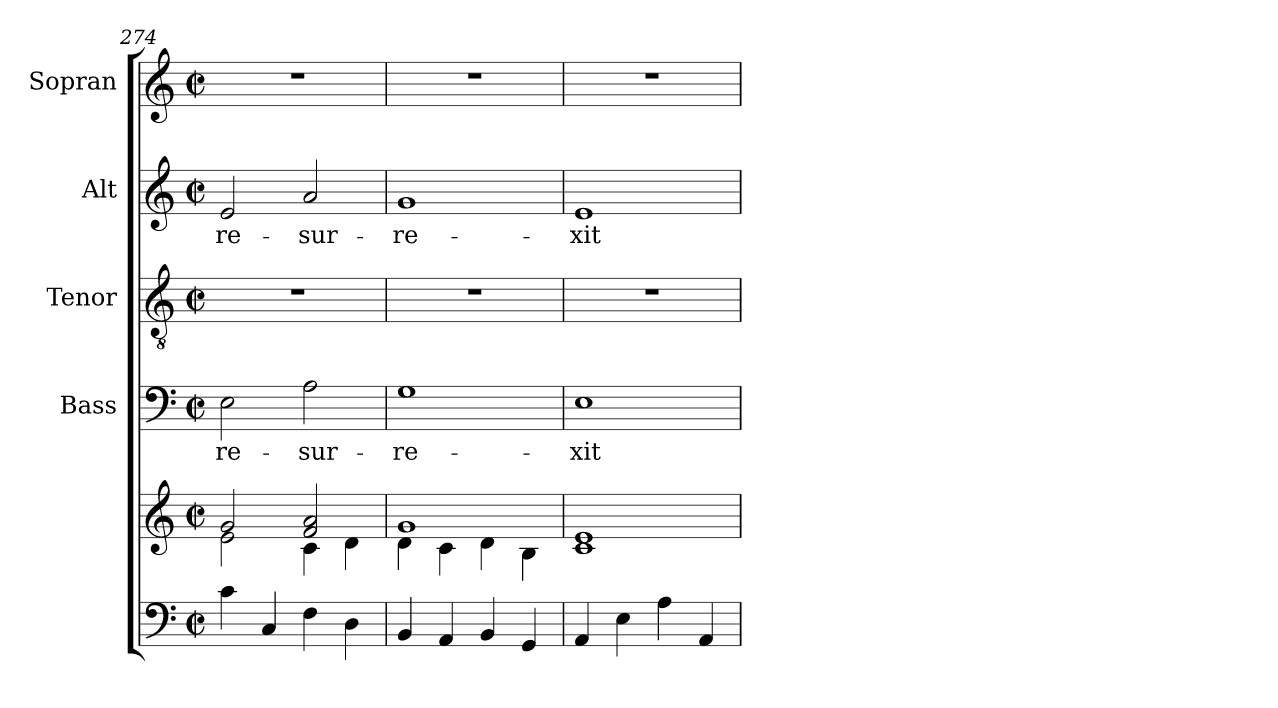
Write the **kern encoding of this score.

**kern	**kern	**kern	**text	**kern	**kern	**text	**kern
*part5	*part5	*part4	*part4	*part3	*part2	*part2	*part1
*staff6	*staff5	*staff4	*staff4	*staff3	*staff2	*staff2	*staff1
*	*	*I"Bass	*	*I"Tenor	*I"Alt	*	*I"Sopran
*	*	*I'B.	*	*I'T.	*I'A.	*	*I'S.
*clefF4	*clefG2	*clefF4	*	*clefGv2	*clefG2	*	*clefG2
*k[]	*k[]	*k[]	*	*k[]	*k[]	*	*k[]
*C:	*C:	*C:	*	*C:	*C:	*	*C:
*M2/2	*M2/2	*M2/2	*	*M2/2	*M2/2	*	*M2/2
*met(c|)	*met(c|)	*met(c|)	*	*met(c|)	*met(c|)	*	*met(c|)
=274	=274	=274	=274	=274	=274	=274	=274
*	*^	*	*	*	*	*	*
!	!	!	!	!LO:LY:b	!	!	!LO:LY:b	!
4c\	2g/	2e\	2E\	re-	1r	2e/	re-	1r
4C/	.	.	.	.	.	.	.	.
!	!	!	!	!LO:LY:b	!	!	!LO:LY:b	!
4F\	2f/ 2a/	4c\	2A\	-sur-	.	2a/	-sur-	.
4D\	.	4d\	.	.	.	.	.	.
=275	=275	=275	=275	=275	=275	=275	=275	=275
!	!	!	!	!LO:LY:b	!	!	!LO:LY:b	!
4BB/	1g	4d\	1G	-re-	1r	1g	-re-	1r
4AA/	.	4c\	.	.	.	.	.	.
4BB/	.	4d\	.	.	.	.	.	.
4GG/	.	4B\	.	.	.	.	.	.
=276	=276	=276	=276	=276	=276	=276	=276	=276
!	!	!	!	!LO:LY:b	!	!	!LO:LY:b	!
*	*v	*v	*	*	*	*	*	*
4AA/	1c 1e	1E	-xit	1r	1e	-xit	1r
4E\	.	.	.	.	.	.	.
4A\	.	.	.	.	.	.	.
4AA/	.	.	.	.	.	.	.
=	=	=	=	=	=	=	=
*-	*-	*-	*-	*-	*-	*-	*-
